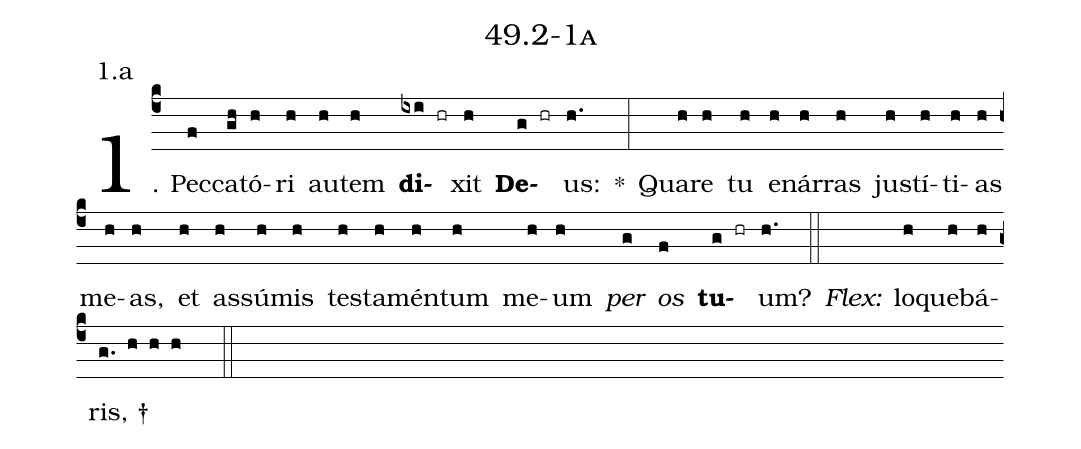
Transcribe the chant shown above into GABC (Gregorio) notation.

name: 49.2-1a;
annotation: 1.a;
%%
(c4)1. Pec(f)ca(gh)tó(h)ri(h) au(h)tem(h) <b>di</b>(ixi hr)xit(h) <b>De</b>(g hr)us:(h.) *(:) Qua(h)re(h) tu(h) e(h)nár(h)ras(h) jus(h)tí(h)ti(h)as(h) me(h)as,(h) et(h) as(h)sú(h)mis(h) tes(h)ta(h)mén(h)tum(h) me(h)um(h) <i>per</i>(g) <i>os</i>(f) <b>tu</b>(g hr)um?(h.) (::)
<i>Flex:</i>()  lo(h)que(h)bá(h)ris, †(g. h h h  ::)

%E(h) u(h) o(g) u(f) a(g) e.(h.) (::)
